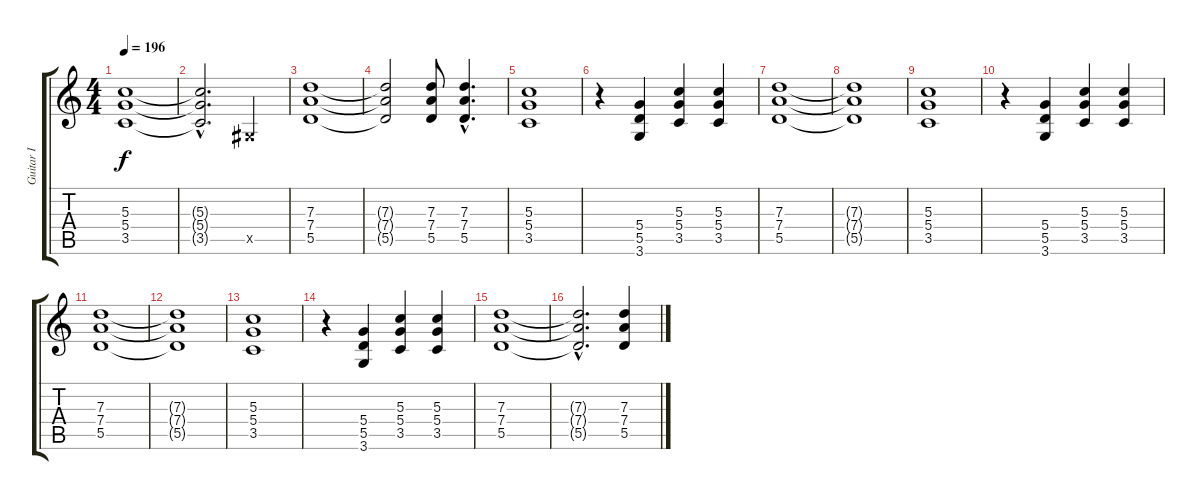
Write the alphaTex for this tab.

\track ("Guitar I" "Guitar I") {instrument distortionguitar}
\staff {score tabs}
\tuning (E4 B3 G3 D3 A2 E2) {hide}
\ts (4 4)
\tempo 196
\clef g2
\ks c
(5.3 5.4 3.5).1{dy f} |
(5.3{hac t} 5.4{hac t} 3.5{hac t}).2{d} -1.5{x}.4 |
(7.3 7.4 5.5).1 |
(7.3{t} 7.4{t} 5.5{t}).2 (7.3 7.4 5.5).8 (7.3{hac} 7.4{hac} 5.5{hac}).4{d} |
(5.3 5.4 3.5).1 |
r.4 (5.4 5.5 3.6).4 (5.3 5.4 3.5).4 (5.3 5.4 3.5).4 |
(7.3 7.4 5.5).1 |
(7.3{t} 7.4{t} 5.5{t}).1 |
(5.3 5.4 3.5).1 |
r.4 (5.4 5.5 3.6).4 (5.3 5.4 3.5).4 (5.3 5.4 3.5).4 |
(7.3 7.4 5.5).1 |
(7.3{t} 7.4{t} 5.5{t}).1 |
(5.3 5.4 3.5).1 |
r.4 (5.4 5.5 3.6).4 (5.3 5.4 3.5).4 (5.3 5.4 3.5).4 |
(7.3 7.4 5.5).1 |
(7.3{hac t} 7.4{hac t} 5.5{hac t}).2{d} (7.3 7.4 5.5).4
